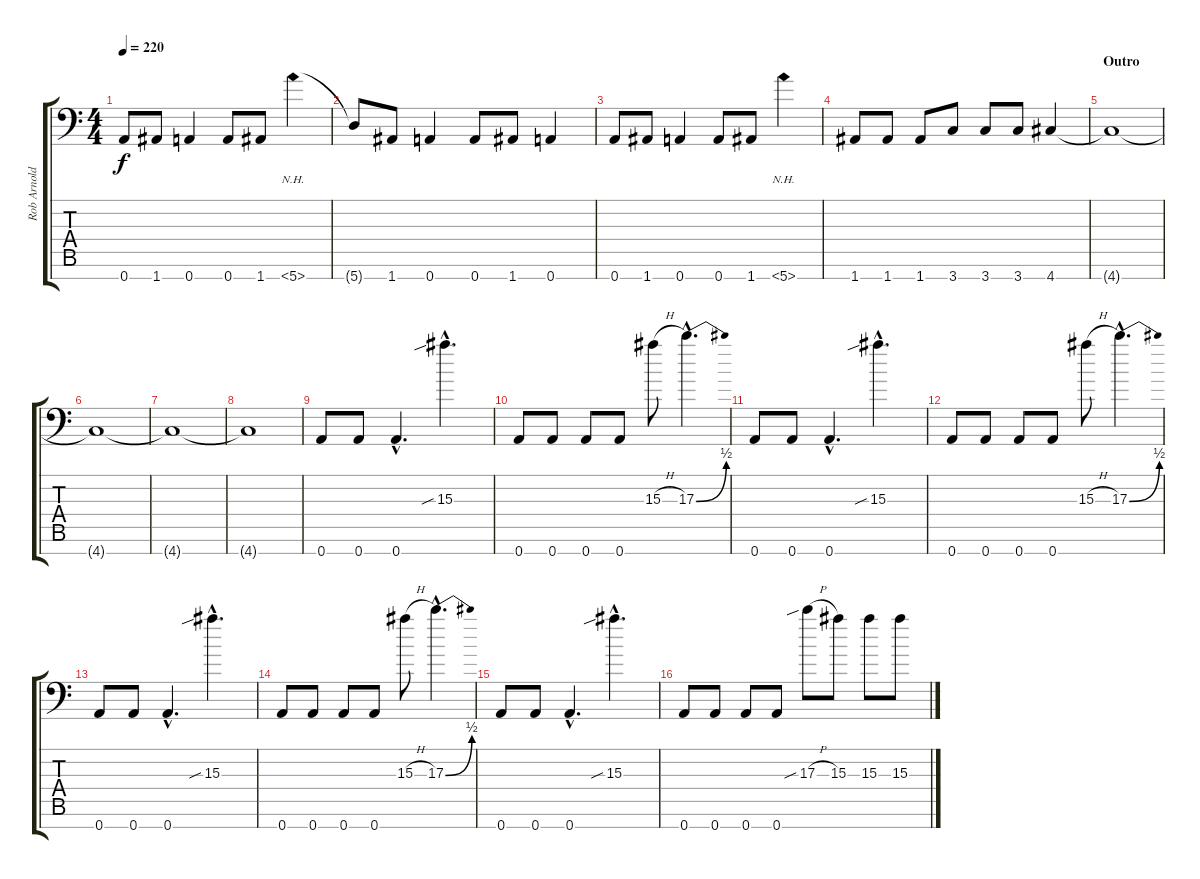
\track ("Rob Arnold - Guitar" "Rob Arnold") {instrument distortionguitar}
\staff {score tabs}
\tuning (E4 B3 G3 D3 A2 E2 A1) {hide}
\ts (4 4)
\tempo 220
\clef f4
\ks c
0.7.8{dy f} 1.7.8 0.7.4 0.7.8 1.7.8 5.7{nh}.4 |
5.7{t}.8 1.7.8 0.7.4 0.7.8 1.7.8 0.7.4 |
0.7.8 1.7.8 0.7.4 0.7.8 1.7.8 5.7{nh}.4 |
1.7.8 1.7.8 1.7.8 3.7.8 3.7.8 3.7.8 4.7.4 |
\section ("" "Outro")
4.7{t}.1 |
4.7{t}.1 |
4.7{t}.1 |
4.7{t}.1 |
0.7.8 0.7.8 0.7{hac}.4{d} 15.3{sib hac}.4{d} |
0.7.8 0.7.8 0.7.8 0.7.8 15.3{h}.8 17.3{be (bend 0 0 60 2) hac}.4{d} |
0.7.8 0.7.8 0.7{hac}.4{d} 15.3{sib hac}.4{d} |
0.7.8 0.7.8 0.7.8 0.7.8 15.3{h}.8 17.3{be (bend 0 0 60 2) hac}.4{d} |
0.7.8 0.7.8 0.7{hac}.4{d} 15.3{sib hac}.4{d} |
0.7.8 0.7.8 0.7.8 0.7.8 15.3{h}.8 17.3{be (bend 0 0 60 2) hac}.4{d} |
0.7.8 0.7.8 0.7{hac}.4{d} 15.3{sib hac}.4{d} |
0.7.8 0.7.8 0.7.8 0.7.8 17.3{sib h}.8 15.3.8 15.3.8 15.3.8
